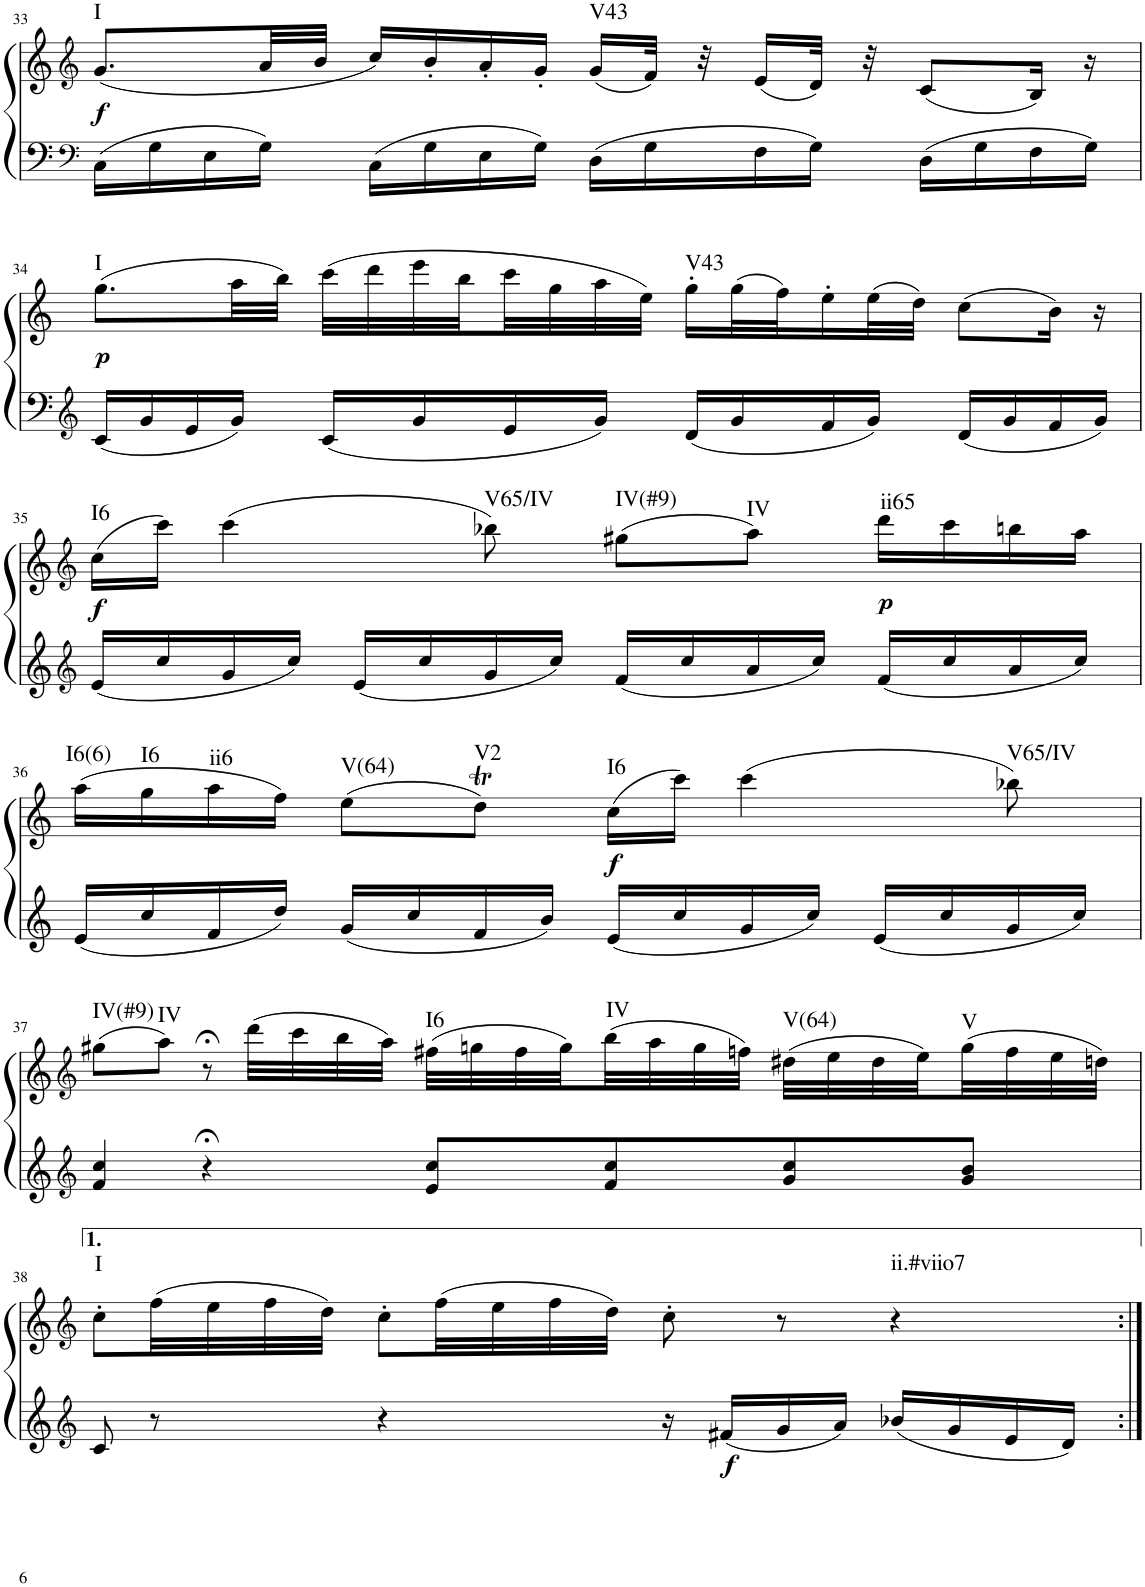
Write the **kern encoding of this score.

**kern	**kern	**dynam	**harte
*part1	*part1	*part1	*part1
*staff2	*staff1	*staff1/2	*
*I"Klavier linke Hand	*	*	*
!!LO:PB:g=z
*clefF4	*clefG2	*	*
*k[]	*k[]	*	*
*M4/4	*M4/4	*	*
=33	=33	=33	=33
!	!	!LO:DY:b	!LO:H:kt=I
16C\LL	(8.g/L	f	N
16G\	.	.	.
16E\	.	.	.
16G\JJ	32a/LL	.	.
.	32b/JJJ	.	.
16C\LL	16cc/LL)	.	.
16G\	16b'/	.	.
16E\	16a'/	.	.
16G\JJ	16g'/JJ	.	.
!	!	!	!LO:H:kt=V43
16D\LL	(16g/LL	.	N
16G\	32f/JJk)	.	.
.	32r	.	.
16F\	(16e/LL	.	.
16G\JJ	32d/JJk)	.	.
.	32r	.	.
16D\LL	(8c/L	.	.
16G\	.	.	.
16F\	16B/Jk)	.	.
16G\JJ	16r	.	.
!!LO:LB:g=z
=34	=34	=34	=34
*clefG2	*	*	*
!	!	!LO:DY:b	!LO:H:kt=I
16c/LL	(8.gg\L	p	N
16g/	.	.	.
16e/	.	.	.
16g/JJ	32aa\LL	.	.
.	32bb\JJJ)	.	.
16c/LL	(32ccc\LLL	.	.
.	32ddd\	.	.
16g/	32eee\	.	.
.	32bb\	.	.
16e/	32ccc\	.	.
.	32gg\	.	.
16g/JJ	32aa\	.	.
.	32ee\JJJ)	.	.
!	!	!	!LO:H:kt=V43
16d/LL	16gg'\LL	.	N
16g/	(32gg\L	.	.
.	32ff\J)	.	.
16f/	16ee'\	.	.
16g/JJ	(32ee\L	.	.
.	32dd\JJJ)	.	.
16d/LL	(8cc\L	.	.
16g/	.	.	.
16f/	16b\Jk)	.	.
16g/JJ	16r	.	.
!!LO:LB:g=z
=35	=35	=35	=35
*clefG2	*clefG2	*	*
!	!	!LO:DY:b	!LO:H:kt=I6
16e/LL	(16cc\LL	f	N
16cc/	16ccc\JJ)	.	.
16g/	(4ccc\	.	.
16cc/JJ	.	.	.
16e/LL	.	.	.
16cc/	.	.	.
!	!	!	!LO:H:kt=V65/IV
16g/	8bb-X\)	.	N
16cc/JJ	.	.	.
!	!	!	!LO:H:kt=IV(#9)
16f/LL	(8gg#X\L	.	N
16cc/	.	.	.
!	!	!	!LO:H:kt=IV
16a/	8aa\J)	.	N
16cc/JJ	.	.	.
!	!	!LO:DY:b	!LO:H:kt=ii65
16f/LL	16ddd\LL	p	N
16cc/	16ccc\	.	.
16a/	16bbn\	.	.
16cc/JJ	16aa\JJ	.	.
!!LO:LB:g=z
=36	=36	=36	=36
!	!	!	!LO:H:kt=I6(6)
16e/LL	(16aa\LL	.	N
!	!	!	!LO:H:kt=I6
16cc/	16gg\	.	N
!	!	!	!LO:H:kt=ii6
16f/	16aa\	.	N
16dd/JJ	16ff\JJ)	.	.
!	!	!	!LO:H:kt=V(64)
16g/LL	(8ee\L	.	N
16cc/	.	.	.
!	!	!	!LO:H:kt=V2
16f/	8ddT\J)	.	N
16b/JJ	.	.	.
!	!	!LO:DY:b	!LO:H:kt=I6
16e/LL	(16cc\LL	f	N
16cc/	16ccc\JJ)	.	.
16g/	(4ccc\	.	.
16cc/JJ	.	.	.
16e/LL	.	.	.
16cc/	.	.	.
!	!	!	!LO:H:kt=V65/IV
16g/	8bb-X\)	.	N
16cc/JJ	.	.	.
!!LO:LB:g=z
=37	=37	=37	=37
*clefG2	*clefG2	*	*
!	!	!	!LO:H:kt=IV(#9)
4f/ 4cc/	(8gg#X\L	.	N
!	!	!	!LO:H:kt=IV
.	8aa\J)	.	N
4r;<	8r;<	.	.
.	(32ddd\LLL	.	.
.	32ccc\	.	.
.	32bb\	.	.
.	32aa\JJJ)	.	.
!	!	!	!LO:H:kt=I6
8e/ 8cc/L	(32ff#X\LLL	.	N
.	32ggn\	.	.
.	32ff#\	.	.
.	32gg\)	.	.
!	!	!	!LO:H:kt=IV
8f/ 8cc/	(32bb\	.	N
.	32aa\	.	.
.	32gg\	.	.
.	32ffn\JJJ)	.	.
!	!	!	!LO:H:kt=V(64)
8g/ 8cc/	(32dd#X\LLL	.	N
.	32ee\	.	.
.	32dd#\	.	.
.	32ee\)	.	.
!	!	!	!LO:H:kt=V
8g/ 8b/J	(32gg\	.	N
.	32ff\	.	.
.	32ee\	.	.
.	32ddn\JJJ)	.	.
!!LO:LB:g=z
=38	=38	=38	=38
*clefG2	*clefG2	*	*
!	!	!	!LO:H:kt=I
8c/	8cc'\L	.	N
8r	(32ff\LL	.	.
.	32ee\	.	.
.	32ff\	.	.
.	32dd\JJJ)	.	.
4r	8cc'\L	.	.
.	(32ff\LL	.	.
.	32ee\	.	.
.	32ff\	.	.
.	32dd\JJJ)	.	.
16r	8cc'\	.	.
!	!	!LO:DY:b=2	!
16f#X/LL	.	f	.
16g/	8r	.	.
16a/JJ	.	.	.
!	!	!	!LO:H:kt=ii.#viio7
16b-X/LL	4r	.	N
16g/	.	.	.
16e/	.	.	.
16d/JJ	.	.	.
=:|!	=:|!	=:|!	=:|!
*-	*-	*-	*-
